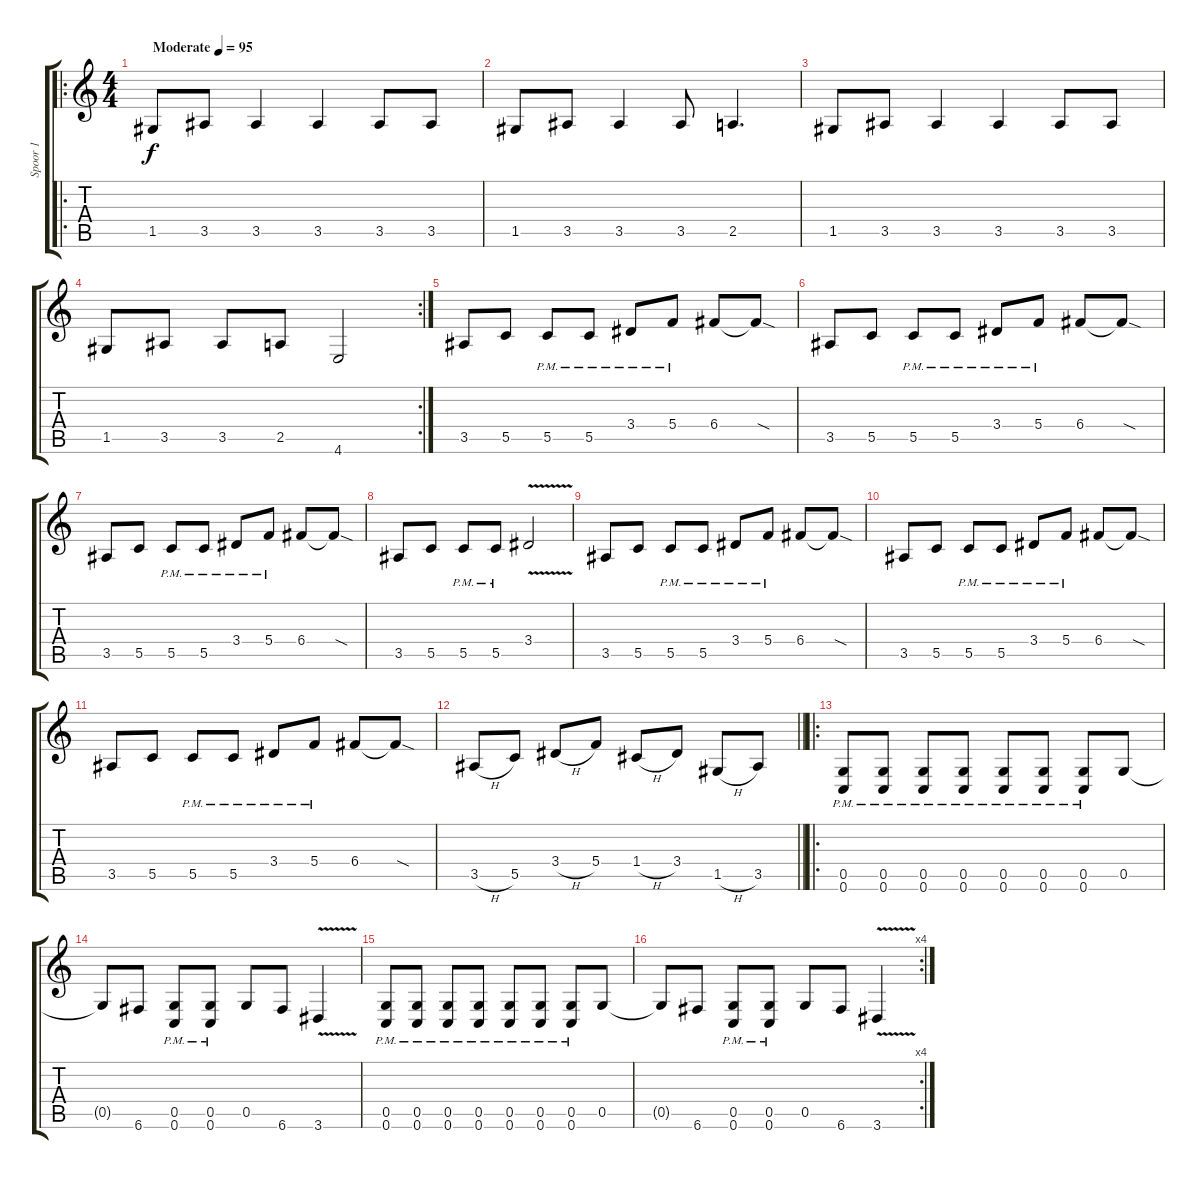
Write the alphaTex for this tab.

\track ("Spoor 1" "Spoor 1") {instrument distortionguitar}
\staff {score tabs}
\tuning (D4 A3 F3 C3 G2 C2) {hide}
\ro
\ts (4 4)
\tempo (95 "Moderate")
\clef g2
\ks c
1.5.8{dy f instrument distortionguitar} 3.5.8 3.5.4 3.5.4 3.5.8 3.5.8 |
1.5.8 3.5.8 3.5.4 3.5.8 2.5.4{d} |
1.5.8 3.5.8 3.5.4 3.5.4 3.5.8 3.5.8 |
\rc 2
1.5.8 3.5.8 3.5.8 2.5.8 4.6.2 |
3.5.8 5.5.8 5.5{pm}.8 5.5{pm}.8 3.4{pm}.8 5.4{pm}.8 6.4.8 6.4{sod t}.8 |
3.5.8 5.5.8 5.5{pm}.8 5.5{pm}.8 3.4{pm}.8 5.4{pm}.8 6.4.8 6.4{sod t}.8 |
3.5.8 5.5.8 5.5{pm}.8 5.5{pm}.8 3.4{pm}.8 5.4{pm}.8 6.4.8 6.4{sod t}.8 |
3.5.8 5.5.8 5.5{pm}.8 5.5{pm}.8 3.4{v}.2 |
3.5.8 5.5.8 5.5{pm}.8 5.5{pm}.8 3.4{pm}.8 5.4{pm}.8 6.4.8 6.4{sod t}.8 |
3.5.8 5.5.8 5.5{pm}.8 5.5{pm}.8 3.4{pm}.8 5.4{pm}.8 6.4.8 6.4{sod t}.8 |
3.5.8 5.5.8 5.5{pm}.8 5.5{pm}.8 3.4{pm}.8 5.4{pm}.8 6.4.8 6.4{sod t}.8 |
\barLineRight lightlight
3.5{h}.8 5.5.8 3.4{h}.8 5.4.8 1.4{h}.8 3.4.8 1.5{h}.8 3.5.8 |
\ro
(0.5{pm} 0.6{pm}).8 (0.5{pm} 0.6{pm}).8 (0.5{pm} 0.6{pm}).8 (0.5{pm} 0.6{pm}).8 (0.5{pm} 0.6{pm}).8 (0.5{pm} 0.6{pm}).8 (0.5{pm} 0.6{pm}).8 0.5.8 |
0.5{t}.8 6.6.8 (0.5{pm} 0.6{pm}).8 (0.5{pm} 0.6{pm}).8 0.5.8 6.6.8 3.6{v}.4 |
(0.5{pm} 0.6{pm}).8 (0.5{pm} 0.6{pm}).8 (0.5{pm} 0.6{pm}).8 (0.5{pm} 0.6{pm}).8 (0.5{pm} 0.6{pm}).8 (0.5{pm} 0.6{pm}).8 (0.5{pm} 0.6{pm}).8 0.5.8 |
\rc 4
0.5{t}.8 6.6.8 (0.5{pm} 0.6{pm}).8 (0.5{pm} 0.6{pm}).8 0.5.8 6.6.8 3.6{v}.4
